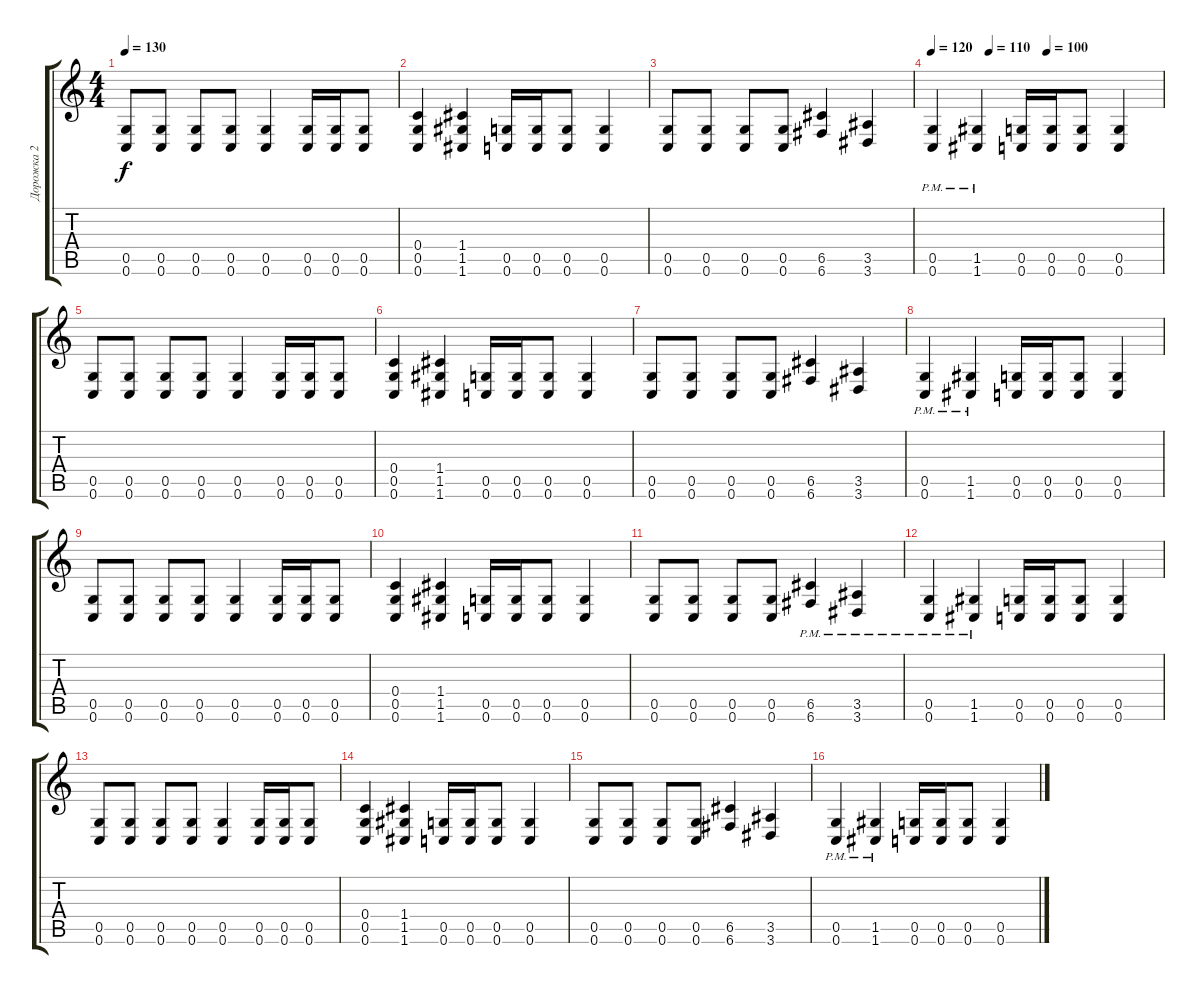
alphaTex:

\track ("Дорожка 2" "Дорожка 2") {instrument distortionguitar}
\staff {score tabs}
\tuning (D4 A3 F3 C3 G2 C2) {hide}
\ts (4 4)
\tempo 130
\clef g2
\ks c
(0.5 0.6).8{dy f} (0.5 0.6).8 (0.5 0.6).8 (0.5 0.6).8 (0.5 0.6).4 (0.5 0.6).16 (0.5 0.6).16 (0.5 0.6).8 |
(0.4 0.5 0.6).4 (1.4 1.5 1.6).4 (0.5 0.6).16 (0.5 0.6).16 (0.5 0.6).8 (0.5 0.6).4 |
(0.5 0.6).8 (0.5 0.6).8 (0.5 0.6).8 (0.5 0.6).8 (6.5 6.6).4 (3.5 3.6).4 |
\tempo 120
\tempo (110 0.25)
\tempo (100 0.5)
(0.5{pm} 0.6{pm}).4 (1.5{pm} 1.6{pm}).4 (0.5 0.6).16 (0.5 0.6).16 (0.5 0.6).8 (0.5 0.6).4 |
(0.5 0.6).8 (0.5 0.6).8 (0.5 0.6).8 (0.5 0.6).8 (0.5 0.6).4 (0.5 0.6).16 (0.5 0.6).16 (0.5 0.6).8 |
(0.4 0.5 0.6).4 (1.4 1.5 1.6).4 (0.5 0.6).16 (0.5 0.6).16 (0.5 0.6).8 (0.5 0.6).4 |
(0.5 0.6).8 (0.5 0.6).8 (0.5 0.6).8 (0.5 0.6).8 (6.5 6.6).4 (3.5 3.6).4 |
(0.5{pm} 0.6{pm}).4 (1.5{pm} 1.6{pm}).4 (0.5 0.6).16 (0.5 0.6).16 (0.5 0.6).8 (0.5 0.6).4 |
(0.5 0.6).8 (0.5 0.6).8 (0.5 0.6).8 (0.5 0.6).8 (0.5 0.6).4 (0.5 0.6).16 (0.5 0.6).16 (0.5 0.6).8 |
(0.4 0.5 0.6).4 (1.4 1.5 1.6).4 (0.5 0.6).16 (0.5 0.6).16 (0.5 0.6).8 (0.5 0.6).4 |
(0.5 0.6).8 (0.5 0.6).8 (0.5 0.6).8 (0.5 0.6).8 (6.5{pm} 6.6{pm}).4 (3.5{pm} 3.6{pm}).4 |
(0.5{pm} 0.6{pm}).4 (1.5{pm} 1.6{pm}).4 (0.5 0.6).16 (0.5 0.6).16 (0.5 0.6).8 (0.5 0.6).4 |
(0.5 0.6).8 (0.5 0.6).8 (0.5 0.6).8 (0.5 0.6).8 (0.5 0.6).4 (0.5 0.6).16 (0.5 0.6).16 (0.5 0.6).8 |
(0.4 0.5 0.6).4 (1.4 1.5 1.6).4 (0.5 0.6).16 (0.5 0.6).16 (0.5 0.6).8 (0.5 0.6).4 |
(0.5 0.6).8 (0.5 0.6).8 (0.5 0.6).8 (0.5 0.6).8 (6.5 6.6).4 (3.5 3.6).4 |
(0.5{pm} 0.6{pm}).4 (1.5{pm} 1.6{pm}).4 (0.5 0.6).16 (0.5 0.6).16 (0.5 0.6).8 (0.5 0.6).4
